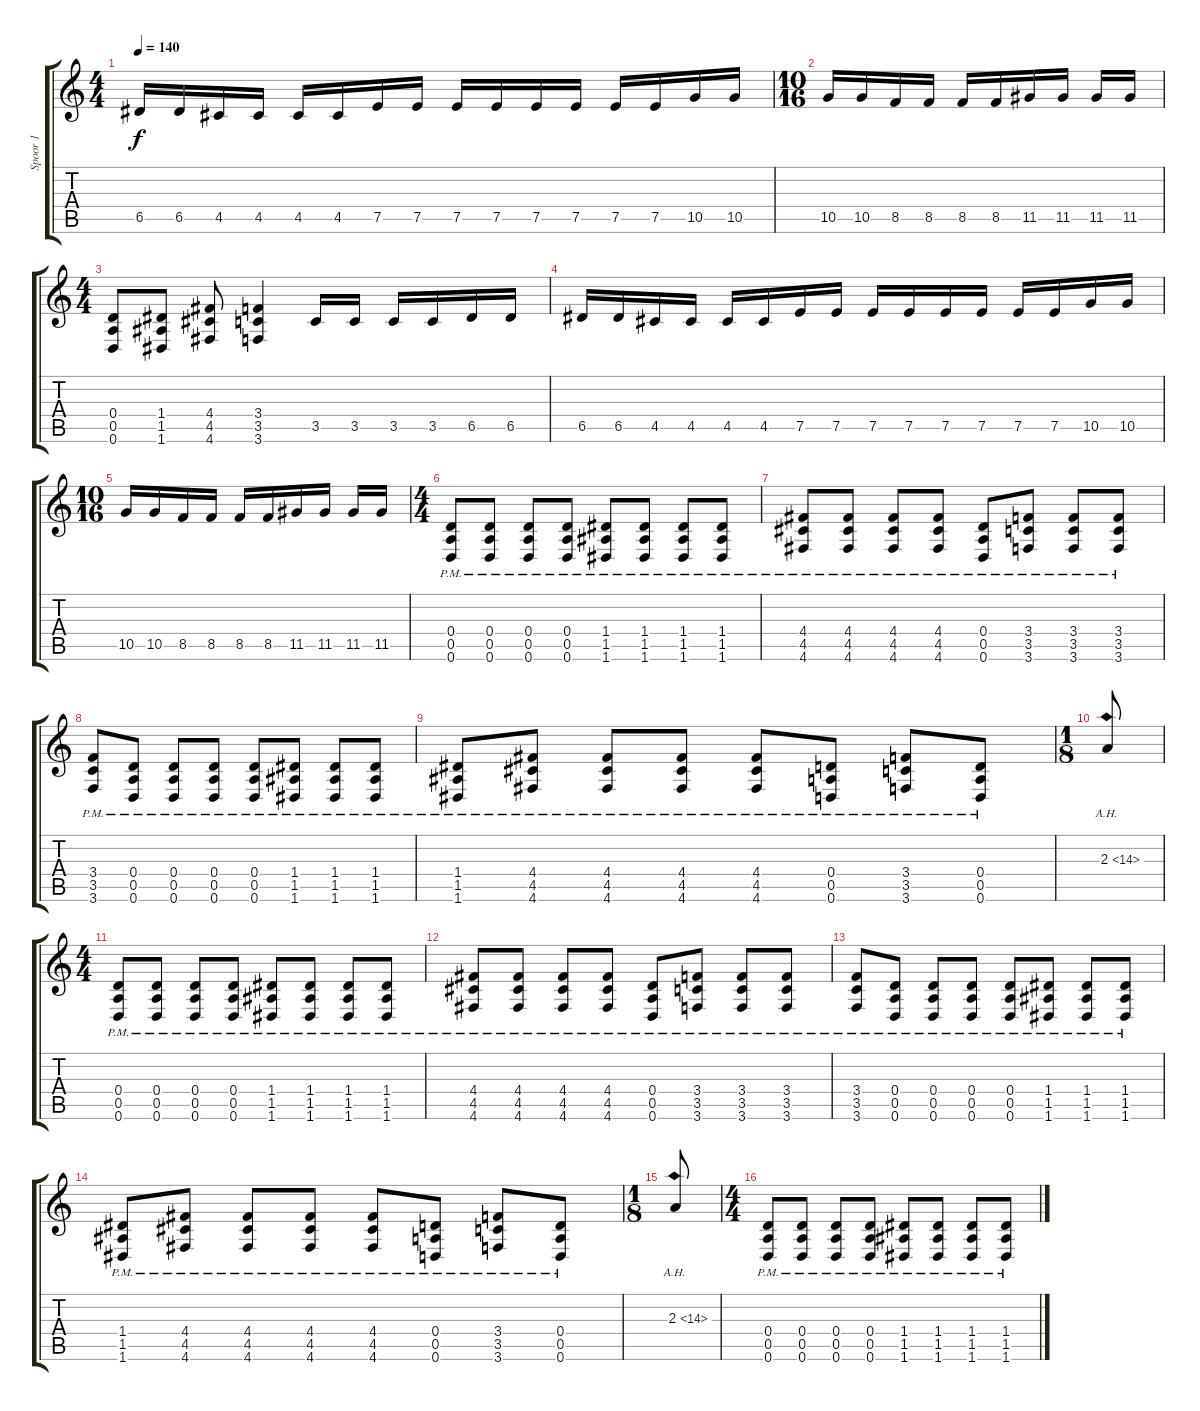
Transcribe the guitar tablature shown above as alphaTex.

\track ("Spoor 1" "Spoor 1") {instrument distortionguitar}
\staff {score tabs}
\tuning (E4 B3 G3 D3 A2 D2) {hide}
\ts (4 4)
\tempo 140
\clef g2
\ks c
6.5.16{dy f} 6.5.16 4.5.16 4.5.16 4.5.16 4.5.16 7.5.16 7.5.16 7.5.16 7.5.16 7.5.16 7.5.16 7.5.16 7.5.16 10.5.16 10.5.16 |
\ts (10 16)
10.5.16 10.5.16 8.5.16 8.5.16 8.5.16 8.5.16 11.5.16 11.5.16 11.5.16 11.5.16 |
\ts (4 4)
(0.4 0.5 0.6).8 (1.4 1.5 1.6).8 (4.4 4.5 4.6).8 (3.4 3.5 3.6).4 3.5.16 3.5.16 3.5.16 3.5.16 6.5.16 6.5.16 |
6.5.16 6.5.16 4.5.16 4.5.16 4.5.16 4.5.16 7.5.16 7.5.16 7.5.16 7.5.16 7.5.16 7.5.16 7.5.16 7.5.16 10.5.16 10.5.16 |
\ts (10 16)
10.5.16 10.5.16 8.5.16 8.5.16 8.5.16 8.5.16 11.5.16 11.5.16 11.5.16 11.5.16 |
\ts (4 4)
(0.4{pm} 0.5{pm} 0.6{pm}).8 (0.4{pm} 0.5{pm} 0.6{pm}).8 (0.4{pm} 0.5{pm} 0.6{pm}).8 (0.4{pm} 0.5{pm} 0.6{pm}).8 (1.4{pm} 1.5{pm} 1.6{pm}).8 (1.4{pm} 1.5{pm} 1.6{pm}).8 (1.4{pm} 1.5{pm} 1.6{pm}).8 (1.4{pm} 1.5{pm} 1.6{pm}).8 |
(4.4{pm} 4.5{pm} 4.6{pm}).8 (4.4{pm} 4.5{pm} 4.6{pm}).8 (4.4{pm} 4.5{pm} 4.6{pm}).8 (4.4{pm} 4.5{pm} 4.6{pm}).8 (0.4{pm} 0.5{pm} 0.6{pm}).8 (3.4{pm} 3.5{pm} 3.6{pm}).8 (3.4{pm} 3.5{pm} 3.6{pm}).8 (3.4{pm} 3.5{pm} 3.6{pm}).8 |
(3.4{pm} 3.5{pm} 3.6{pm}).8 (0.4{pm} 0.5{pm} 0.6{pm}).8 (0.4{pm} 0.5{pm} 0.6{pm}).8 (0.4{pm} 0.5{pm} 0.6{pm}).8 (0.4{pm} 0.5{pm} 0.6{pm}).8 (1.4{pm} 1.5{pm} 1.6{pm}).8 (1.4{pm} 1.5{pm} 1.6{pm}).8 (1.4{pm} 1.5{pm} 1.6{pm}).8 |
(1.4{pm} 1.5{pm} 1.6{pm}).8 (4.4{pm} 4.5{pm} 4.6{pm}).8 (4.4{pm} 4.5{pm} 4.6{pm}).8 (4.4{pm} 4.5{pm} 4.6{pm}).8 (4.4{pm} 4.5{pm} 4.6{pm}).8 (0.4{pm} 0.5{pm} 0.6{pm}).8 (3.4{pm} 3.5{pm} 3.6{pm}).8 (0.4{pm} 0.5{pm} 0.6{pm}).8 |
\ts (1 8)
2.3{ah 12}.8 |
\ts (4 4)
(0.4{pm} 0.5{pm} 0.6{pm}).8 (0.4{pm} 0.5{pm} 0.6{pm}).8 (0.4{pm} 0.5{pm} 0.6{pm}).8 (0.4{pm} 0.5{pm} 0.6{pm}).8 (1.4{pm} 1.5{pm} 1.6{pm}).8 (1.4{pm} 1.5{pm} 1.6{pm}).8 (1.4{pm} 1.5{pm} 1.6{pm}).8 (1.4{pm} 1.5{pm} 1.6{pm}).8 |
(4.4{pm} 4.5{pm} 4.6{pm}).8 (4.4{pm} 4.5{pm} 4.6{pm}).8 (4.4{pm} 4.5{pm} 4.6{pm}).8 (4.4{pm} 4.5{pm} 4.6{pm}).8 (0.4{pm} 0.5{pm} 0.6{pm}).8 (3.4{pm} 3.5{pm} 3.6{pm}).8 (3.4{pm} 3.5{pm} 3.6{pm}).8 (3.4{pm} 3.5{pm} 3.6{pm}).8 |
(3.4{pm} 3.5{pm} 3.6{pm}).8 (0.4{pm} 0.5{pm} 0.6{pm}).8 (0.4{pm} 0.5{pm} 0.6{pm}).8 (0.4{pm} 0.5{pm} 0.6{pm}).8 (0.4{pm} 0.5{pm} 0.6{pm}).8 (1.4{pm} 1.5{pm} 1.6{pm}).8 (1.4{pm} 1.5{pm} 1.6{pm}).8 (1.4{pm} 1.5{pm} 1.6{pm}).8 |
(1.4{pm} 1.5{pm} 1.6{pm}).8 (4.4{pm} 4.5{pm} 4.6{pm}).8 (4.4{pm} 4.5{pm} 4.6{pm}).8 (4.4{pm} 4.5{pm} 4.6{pm}).8 (4.4{pm} 4.5{pm} 4.6{pm}).8 (0.4{pm} 0.5{pm} 0.6{pm}).8 (3.4{pm} 3.5{pm} 3.6{pm}).8 (0.4{pm} 0.5{pm} 0.6{pm}).8 |
\ts (1 8)
2.3{ah 12}.8 |
\ts (4 4)
(0.4{pm} 0.5{pm} 0.6{pm}).8 (0.4{pm} 0.5{pm} 0.6{pm}).8 (0.4{pm} 0.5{pm} 0.6{pm}).8 (0.4{pm} 0.5{pm} 0.6{pm}).8 (1.4{pm} 1.5{pm} 1.6{pm}).8 (1.4{pm} 1.5{pm} 1.6{pm}).8 (1.4{pm} 1.5{pm} 1.6{pm}).8 (1.4{pm} 1.5{pm} 1.6{pm}).8
